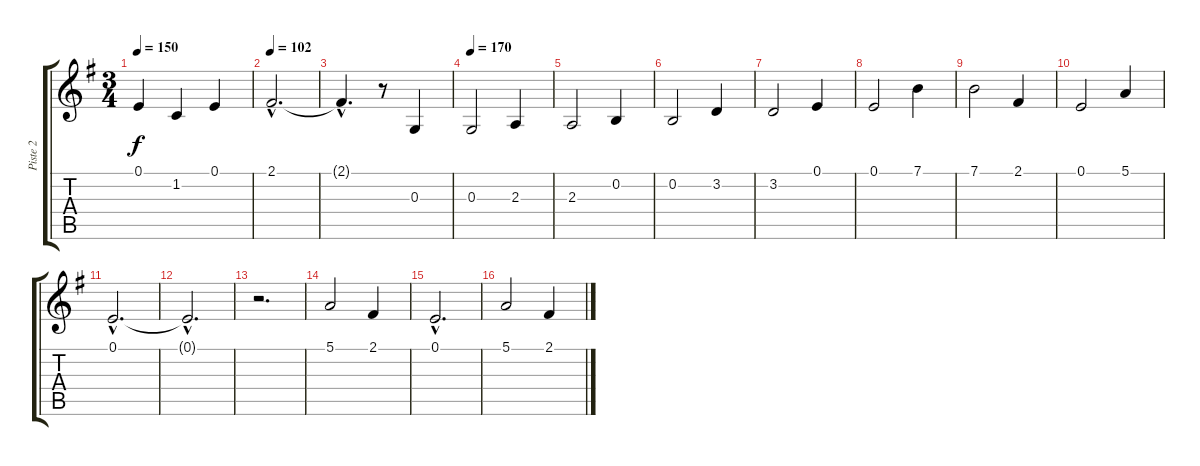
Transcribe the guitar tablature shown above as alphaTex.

\track ("Piste 2" "Piste 2") {instrument musicbox}
\staff {score tabs}
\tuning (E4 B3 G3 D3 A2 E2) {hide}
\ts (3 4)
\tempo 150
\clef g2
\ks g
0.1.4{dy f} 1.2.4 0.1.4 |
\tempo 102
2.1{hac}.2{d} |
2.1{hac t}.4{d} r.8 0.3.4{instrument musicbox} |
\tempo 170
0.3.2 2.3.4 |
2.3.2 0.2.4 |
0.2.2 3.2.4 |
3.2.2 0.1.4 |
0.1.2 7.1.4 |
7.1.2 2.1.4 |
0.1.2 5.1.4 |
0.1{hac}.2{d} |
0.1{hac t}.2{d} |
r.2{d} |
5.1.2 2.1.4 |
0.1{hac}.2{d} |
5.1.2 2.1.4
